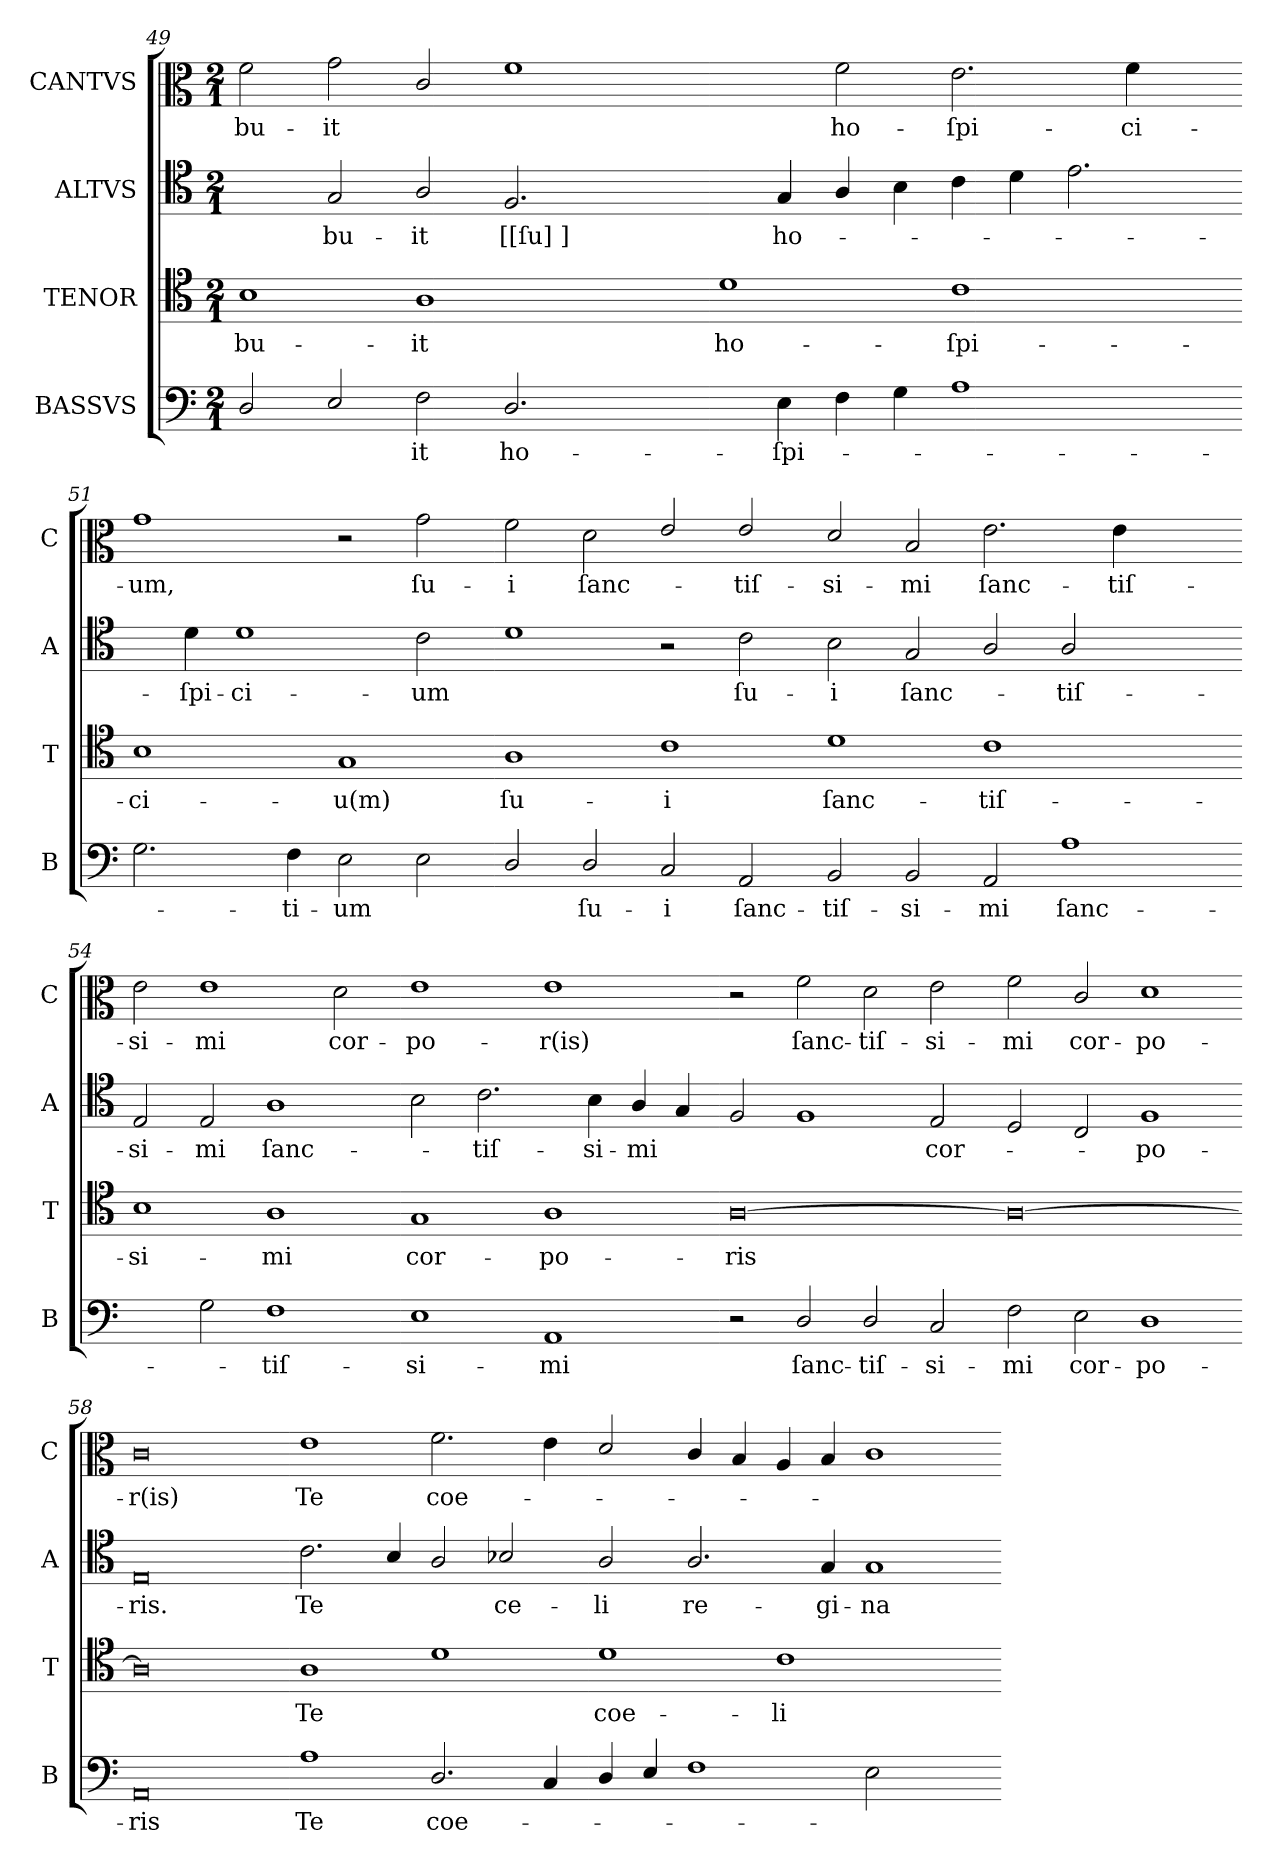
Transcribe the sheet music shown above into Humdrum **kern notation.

**kern	**text	**kern	**text	**kern	**text	**kern	**text
*part4	*part4	*part3	*part3	*part2	*part2	*part1	*part1
*staff4	*staff4	*staff3	*staff3	*staff2	*staff2	*staff1	*staff1
*I"BASSVS	*	*I"TENOR	*	*I"ALTVS	*	*I"CANTVS	*
*I'B	*	*I'T	*	*I'A	*	*I'C	*
*clefF4	*	*clefC4	*	*clefC4	*	*clefC3	*
*k[]	*	*k[]	*	*k[]	*	*k[]	*
*M2/1	*	*M2/1	*	*M2/1	*	*M2/1	*
=49	=49	=49	=49	=49	=49	=49	=49
2D/	.	1B	-bu-	2ryy	.	2f\	-bu-
2E/	.	.	.	2G/	-bu-	2g\	-it
2F\	-it	1A	-it	2A/	-it	2c/	.
2.D/	ho-	.	.	2.F/	[[ſu]]	1f\	.
.	.	2ryy	.	.	.	.	.
4ryy	.	.	.	4ryy	.	.	.
=50-	=50-	=50-	=50-	=50-	=50-	=50-	=50-
4ryy	.	1d	ho-	4ryy	.	2ryy	.
4E\	-ſpi-	.	.	4G/	ho-	.	.
4F\	.	.	.	4A/	.	2f\	ho-
4G\	.	.	.	4B\	.	.	.
1A	.	1c	-ſpi-	4c\	.	2.e\	-ſpi-
.	.	.	.	4d\	.	.	.
.	.	.	.	2.e\	.	.	.
.	.	.	.	.	.	4f\	-ci-
4ryy	.	4ryy	.	.	.	4ryy	.
=51-	=51-	=51-	=51-	=51-	=51-	=51-	=51-
2.G\	.	1B	-ci-	4ryy	.	1g	-um,
.	.	.	.	4d\	-ſpi-	.	.
.	.	.	.	1d	-ci-	.	.
4F\	-ti-	.	.	.	.	.	.
2E\	-um	1G	-u(m)	.	.	2r	.
2E\	.	.	.	2c\	-um	2g\	ſu-
=52-	=52-	=52-	=52-	=52-	=52-	=52-	=52-
2D/	.	1A	ſu-	1d	.	2f\	-i
2D/	ſu-	.	.	.	.	2d\	ſanc-
2C/	-i	1c	-i	2r	.	2e/	.
2AA/	ſanc-	.	.	2c\	ſu-	2e/	-tiſ-
=53-	=53-	=53-	=53-	=53-	=53-	=53-	=53-
2BB/	-tiſ-	1d	ſanc-	2B\	-i	2d/	-si-
2BB/	-si-	.	.	2G/	ſanc-	2B/	-mi
2AA/	-mi	1c	-tiſ-	2A/	.	2.e\	ſanc-
1A\	ſanc-	.	.	2A/	-tiſ-	.	.
.	.	.	.	.	.	4e\	-tiſ-
.	.	2ryy	.	2ryy	.	2ryy	.
=54-	=54-	=54-	=54-	=54-	=54-	=54-	=54-
2ryy	.	1B	-si-	2E/	-si-	2e\	-si-
2G\	.	.	.	2E/	-mi	1e	-mi
1F	-tiſ-	1A	-mi	1A	ſanc-	.	.
.	.	.	.	.	.	2d\	cor-
=55-	=55-	=55-	=55-	=55-	=55-	=55-	=55-
1E	-si-	1G	cor-	2B\	.	1e	-po-
.	.	.	.	2.c\	-tiſ-	.	.
1AA	-mi	1A	-po-	.	.	1e	-r(is)
.	.	.	.	4B\	-si-	.	.
.	.	.	.	4A/	-mi	.	.
.	.	.	.	4G/	.	.	.
=56-	=56-	=56-	=56-	=56-	=56-	=56-	=56-
2r	.	[0A	-ris	2F/	.	2r	.
!	!LO:LY:i	!	!	!	!	!	!
2D/	ſanc-	.	.	1F	.	2f\	ſanc-
!	!LO:LY:i	!	!	!	!	!	!
2D/	-tiſ-	.	.	.	.	2d\	-tiſ-
!	!LO:LY:i	!	!	!	!	!	!
2C/	-si-	.	.	2E/	cor-	2e\	-si-
=57-	=57-	=57-	=57-	=57-	=57-	=57-	=57-
!	!LO:LY:i	!	!	!	!	!	!
2F\	-mi	0A_	.	2D/	.	2f\	-mi
2E\	cor-	.	.	2C/	.	2c/	cor-
1D	-po-	.	.	1F	-po-	1d	-po-
=58-	=58-	=58-	=58-	=58-	=58-	=58-	=58-
0AA	-ris	0A]	.	0E	-ris.	0c	-r(is)
=59-	=59-	=59-	=59-	=59-	=59-	=59-	=59-
1A	Te	1A	Te	2.c\	Te	1e	Te
.	.	.	.	4B/	.	.	.
2.D/	coe-	1d	.	2A/	.	2.f\	coe-
.	.	.	.	2B-X/	ce-	.	.
4C/	.	.	.	.	.	4e\	.
=60-	=60-	=60-	=60-	=60-	=60-	=60-	=60-
4D/	.	1d	coe-	2A/	-li	2d/	.
4E/	.	.	.	.	.	.	.
1F	.	.	.	2.A/	re-	4c/	.
.	.	.	.	.	.	4B/	.
.	.	1c	-li	.	.	4A/	.
.	.	.	.	4G/	-gi-	4B/	.
2E\	.	.	.	1G/	-na	1c\	.
2ryy	.	2ryy	.	.	.	.	.
=-	=-	=-	=-	=-	=-	=-	=-
*-	*-	*-	*-	*-	*-	*-	*-
